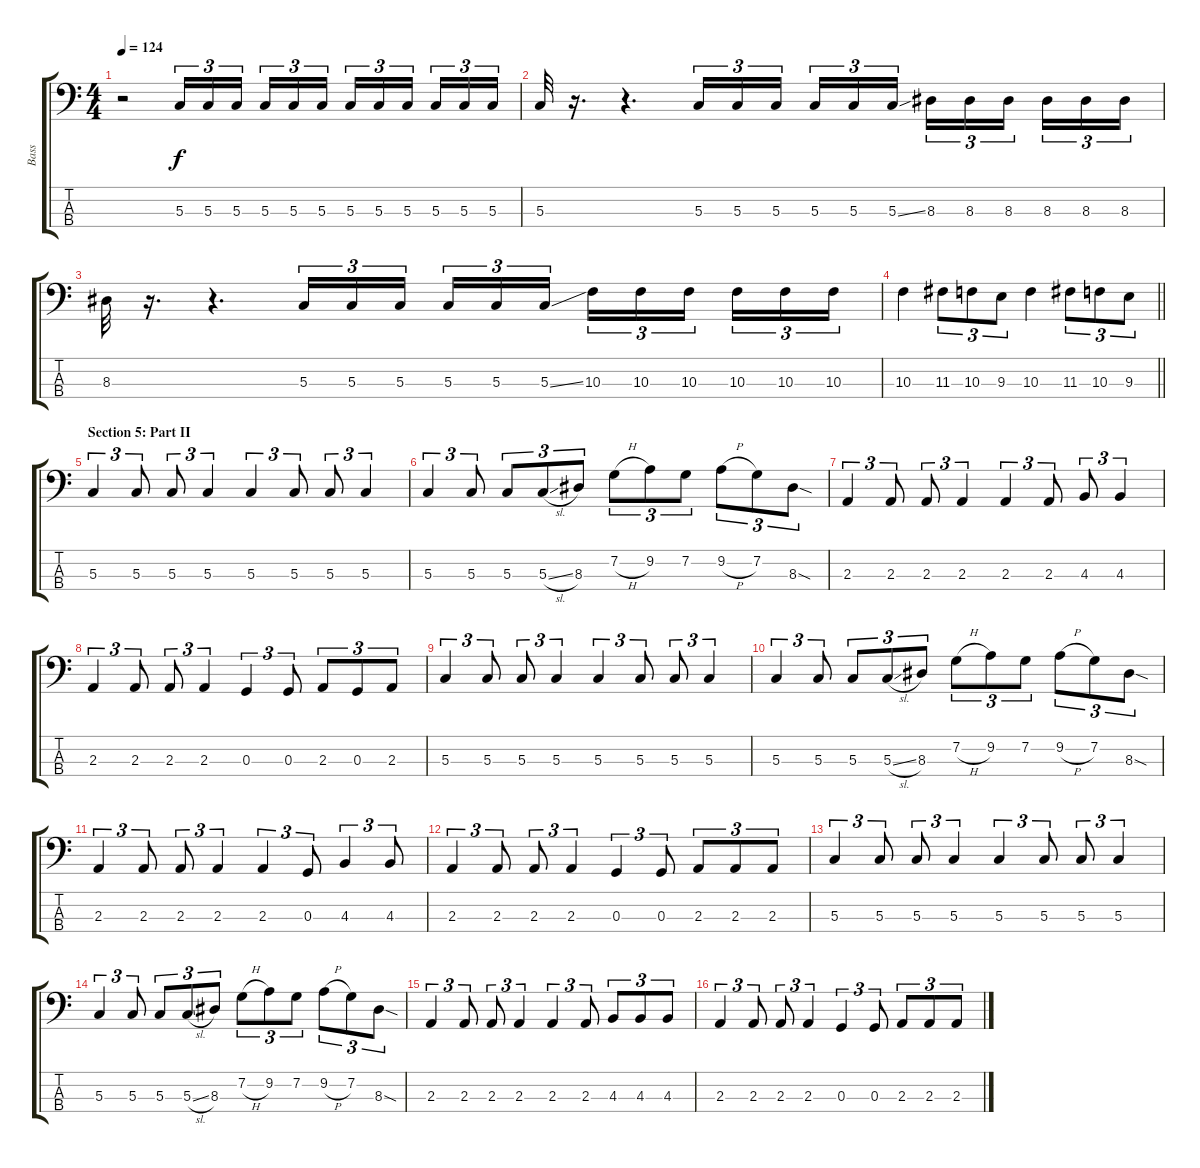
\track ("Bass" "Bass") {instrument electricbasspick}
\staff {score tabs}
\tuning (F2 C2 G1 D1) {hide}
\ts (4 4)
\tempo 124
\clef f4
\ks c
r.2{dy f} 5.3.16{tu (3 2)} 5.3.16{tu (3 2)} 5.3.16{tu (3 2) beam splitsecondary} 5.3.16{tu (3 2)} 5.3.16{tu (3 2)} 5.3.16{tu (3 2)} 5.3.16{tu (3 2)} 5.3.16{tu (3 2)} 5.3.16{tu (3 2) beam splitsecondary} 5.3.16{tu (3 2)} 5.3.16{tu (3 2)} 5.3.16{tu (3 2)} |
5.3.32 r.16{d} r.4{d} 5.3.16{tu (3 2)} 5.3.16{tu (3 2)} 5.3.16{tu (3 2) beam splitsecondary} 5.3.16{tu (3 2)} 5.3.16{tu (3 2)} 5.3{ss}.16{tu (3 2)} 8.3.16{tu (3 2)} 8.3.16{tu (3 2)} 8.3.16{tu (3 2) beam splitsecondary} 8.3.16{tu (3 2)} 8.3.16{tu (3 2)} 8.3.16{tu (3 2)} |
8.3.32 r.16{d} r.4{d} 5.3.16{tu (3 2)} 5.3.16{tu (3 2)} 5.3.16{tu (3 2) beam splitsecondary} 5.3.16{tu (3 2)} 5.3.16{tu (3 2)} 5.3{ss}.16{tu (3 2)} 10.3.16{tu (3 2)} 10.3.16{tu (3 2)} 10.3.16{tu (3 2) beam splitsecondary} 10.3.16{tu (3 2)} 10.3.16{tu (3 2)} 10.3.16{tu (3 2)} |
\barLineRight lightlight
10.3.4 11.3.8{tu (3 2)} 10.3.8{tu (3 2)} 9.3.8{tu (3 2)} 10.3.4 11.3.8{tu (3 2)} 10.3.8{tu (3 2)} 9.3.8{tu (3 2)} |
\section ("" "Section 5: Part II")
5.3.4{tu (3 2)} 5.3.8{tu (3 2)} 5.3.8{tu (3 2)} 5.3.4{tu (3 2)} 5.3.4{tu (3 2)} 5.3.8{tu (3 2)} 5.3.8{tu (3 2)} 5.3.4{tu (3 2)} |
5.3.4{tu (3 2)} 5.3.8{tu (3 2)} 5.3.8{tu (3 2)} 5.3{sl}.8{tu (3 2)} 8.3.8{tu (3 2)} 7.2{h}.8{tu (3 2)} 9.2.8{tu (3 2)} 7.2.8{tu (3 2)} 9.2{h}.8{tu (3 2)} 7.2.8{tu (3 2)} 8.3{sod}.8{tu (3 2)} |
2.3.4{tu (3 2)} 2.3.8{tu (3 2)} 2.3.8{tu (3 2)} 2.3.4{tu (3 2)} 2.3.4{tu (3 2)} 2.3.8{tu (3 2)} 4.3.8{tu (3 2)} 4.3.4{tu (3 2)} |
2.3.4{tu (3 2)} 2.3.8{tu (3 2)} 2.3.8{tu (3 2)} 2.3.4{tu (3 2)} 0.3.4{tu (3 2)} 0.3.8{tu (3 2)} 2.3.8{tu (3 2)} 0.3.8{tu (3 2)} 2.3.8{tu (3 2)} |
5.3.4{tu (3 2)} 5.3.8{tu (3 2)} 5.3.8{tu (3 2)} 5.3.4{tu (3 2)} 5.3.4{tu (3 2)} 5.3.8{tu (3 2)} 5.3.8{tu (3 2)} 5.3.4{tu (3 2)} |
5.3.4{tu (3 2)} 5.3.8{tu (3 2)} 5.3.8{tu (3 2)} 5.3{sl}.8{tu (3 2)} 8.3.8{tu (3 2)} 7.2{h}.8{tu (3 2)} 9.2.8{tu (3 2)} 7.2.8{tu (3 2)} 9.2{h}.8{tu (3 2)} 7.2.8{tu (3 2)} 8.3{sod}.8{tu (3 2)} |
2.3.4{tu (3 2)} 2.3.8{tu (3 2)} 2.3.8{tu (3 2)} 2.3.4{tu (3 2)} 2.3.4{tu (3 2)} 0.3.8{tu (3 2)} 4.3.4{tu (3 2)} 4.3.8{tu (3 2)} |
2.3.4{tu (3 2)} 2.3.8{tu (3 2)} 2.3.8{tu (3 2)} 2.3.4{tu (3 2)} 0.3.4{tu (3 2)} 0.3.8{tu (3 2)} 2.3.8{tu (3 2)} 2.3.8{tu (3 2)} 2.3.8{tu (3 2)} |
5.3.4{tu (3 2)} 5.3.8{tu (3 2)} 5.3.8{tu (3 2)} 5.3.4{tu (3 2)} 5.3.4{tu (3 2)} 5.3.8{tu (3 2)} 5.3.8{tu (3 2)} 5.3.4{tu (3 2)} |
5.3.4{tu (3 2)} 5.3.8{tu (3 2)} 5.3.8{tu (3 2)} 5.3{sl}.8{tu (3 2)} 8.3.8{tu (3 2)} 7.2{h}.8{tu (3 2)} 9.2.8{tu (3 2)} 7.2.8{tu (3 2)} 9.2{h}.8{tu (3 2)} 7.2.8{tu (3 2)} 8.3{sod}.8{tu (3 2)} |
2.3.4{tu (3 2)} 2.3.8{tu (3 2)} 2.3.8{tu (3 2)} 2.3.4{tu (3 2)} 2.3.4{tu (3 2)} 2.3.8{tu (3 2)} 4.3.8{tu (3 2)} 4.3.8{tu (3 2)} 4.3.8{tu (3 2)} |
2.3.4{tu (3 2)} 2.3.8{tu (3 2)} 2.3.8{tu (3 2)} 2.3.4{tu (3 2)} 0.3.4{tu (3 2)} 0.3.8{tu (3 2)} 2.3.8{tu (3 2)} 2.3.8{tu (3 2)} 2.3.8{tu (3 2)}
